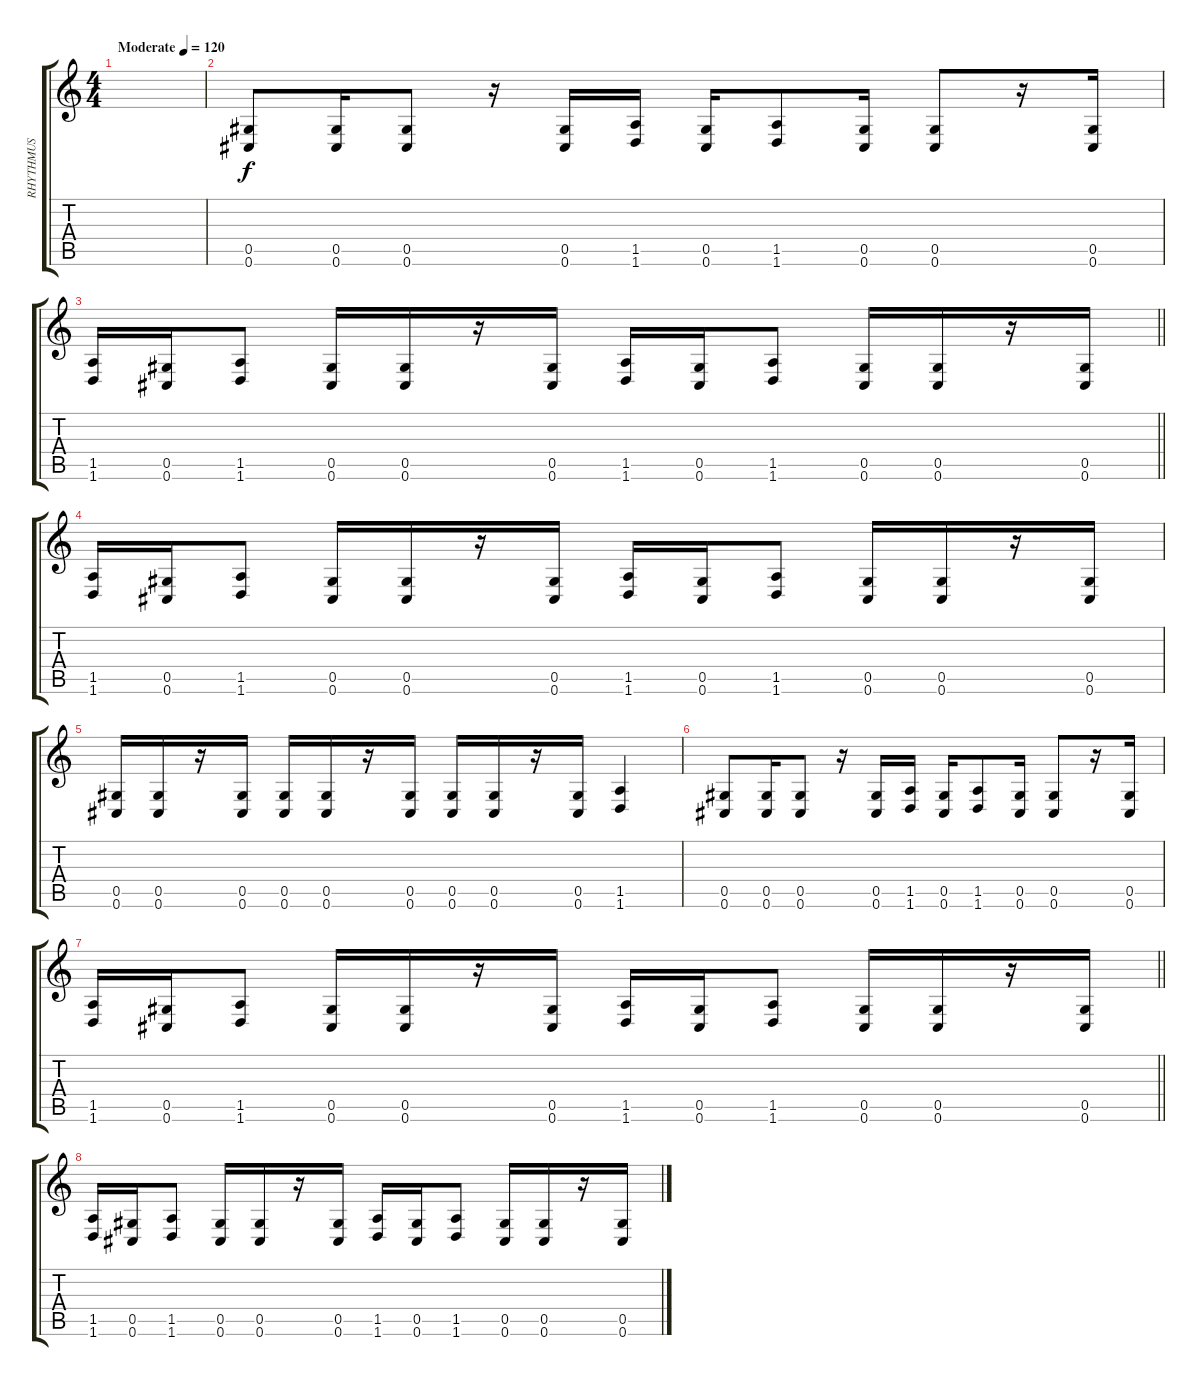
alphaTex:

\track ("RHYTHMUS" "RHYTHMUS") {instrument distortionguitar}
\staff {score tabs}
\tuning (Eb4 Bb3 Gb3 Db3 Ab2 Db2) {hide}
\ts (4 4)
\tempo (120 "Moderate")
\clef g2
\ks c
|
(0.5 0.6).8 (0.5 0.6).16 (0.5 0.6).8 r.16 (0.5 0.6).16 (1.5 1.6).16 (0.5 0.6).16 (1.5 1.6).8 (0.5 0.6).16 (0.5 0.6).8 r.16 (0.5 0.6).16 |
\barLineRight lightlight
(1.5 1.6).16 (0.5 0.6).16 (1.5 1.6).8 (0.5 0.6).16 (0.5 0.6).16 r.16 (0.5 0.6).16 (1.5 1.6).16 (0.5 0.6).16 (1.5 1.6).8 (0.5 0.6).16 (0.5 0.6).16 r.16 (0.5 0.6).16 |
(1.5 1.6).16 (0.5 0.6).16 (1.5 1.6).8 (0.5 0.6).16 (0.5 0.6).16 r.16 (0.5 0.6).16 (1.5 1.6).16 (0.5 0.6).16 (1.5 1.6).8 (0.5 0.6).16 (0.5 0.6).16 r.16 (0.5 0.6).16 |
(0.5 0.6).16 (0.5 0.6).16 r.16 (0.5 0.6).16 (0.5 0.6).16 (0.5 0.6).16 r.16 (0.5 0.6).16 (0.5 0.6).16 (0.5 0.6).16 r.16 (0.5 0.6).16 (1.5 1.6).4 |
(0.5 0.6).8 (0.5 0.6).16 (0.5 0.6).8 r.16 (0.5 0.6).16 (1.5 1.6).16 (0.5 0.6).16 (1.5 1.6).8 (0.5 0.6).16 (0.5 0.6).8 r.16 (0.5 0.6).16 |
\barLineRight lightlight
(1.5 1.6).16 (0.5 0.6).16 (1.5 1.6).8 (0.5 0.6).16 (0.5 0.6).16 r.16 (0.5 0.6).16 (1.5 1.6).16 (0.5 0.6).16 (1.5 1.6).8 (0.5 0.6).16 (0.5 0.6).16 r.16 (0.5 0.6).16 |
(1.5 1.6).16 (0.5 0.6).16 (1.5 1.6).8 (0.5 0.6).16 (0.5 0.6).16 r.16 (0.5 0.6).16 (1.5 1.6).16 (0.5 0.6).16 (1.5 1.6).8 (0.5 0.6).16 (0.5 0.6).16 r.16 (0.5 0.6).16
